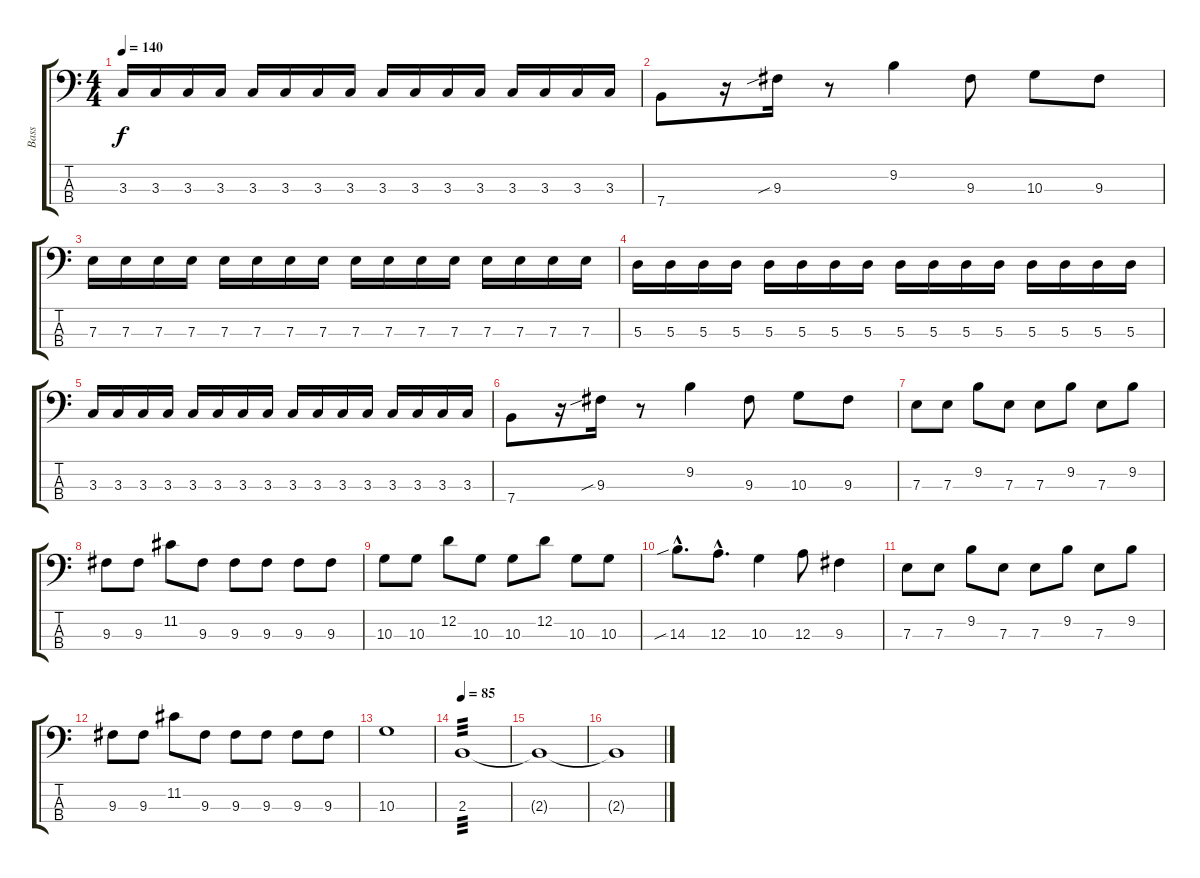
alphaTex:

\track ("Bass" "Bass") {instrument slapbass1}
\staff {score tabs}
\tuning (G2 D2 A1 E1) {hide}
\ts (4 4)
\tempo 140
\clef f4
\ks c
3.3.16{dy f} 3.3.16 3.3.16 3.3.16 3.3.16 3.3.16 3.3.16 3.3.16 3.3.16 3.3.16 3.3.16 3.3.16 3.3.16 3.3.16 3.3.16 3.3.16 |
7.4.8 r.16 9.3{sib}.16 r.8 9.2.4 9.3.8 10.3.8 9.3.8 |
7.3.16 7.3.16 7.3.16 7.3.16 7.3.16 7.3.16 7.3.16 7.3.16 7.3.16 7.3.16 7.3.16 7.3.16 7.3.16 7.3.16 7.3.16 7.3.16 |
5.3.16 5.3.16 5.3.16 5.3.16 5.3.16 5.3.16 5.3.16 5.3.16 5.3.16 5.3.16 5.3.16 5.3.16 5.3.16 5.3.16 5.3.16 5.3.16 |
3.3.16 3.3.16 3.3.16 3.3.16 3.3.16 3.3.16 3.3.16 3.3.16 3.3.16 3.3.16 3.3.16 3.3.16 3.3.16 3.3.16 3.3.16 3.3.16 |
7.4.8 r.16 9.3{sib}.16 r.8 9.2.4 9.3.8 10.3.8 9.3.8 |
7.3.8 7.3.8 9.2.8 7.3.8 7.3.8 9.2.8 7.3.8 9.2.8 |
9.3.8 9.3.8 11.2.8 9.3.8 9.3.8 9.3.8 9.3.8 9.3.8 |
10.3.8 10.3.8 12.2.8 10.3.8 10.3.8 12.2.8 10.3.8 10.3.8 |
14.3{sib hac}.8{d} 12.3{hac}.8{d} 10.3.4 12.3.8 9.3.4 |
7.3.8 7.3.8 9.2.8 7.3.8 7.3.8 9.2.8 7.3.8 9.2.8 |
9.3.8 9.3.8 11.2.8 9.3.8 9.3.8 9.3.8 9.3.8 9.3.8 |
10.3.1 |
\tempo 85
2.3.1{tp 3} |
2.3{t}.1 |
2.3{t}.1
